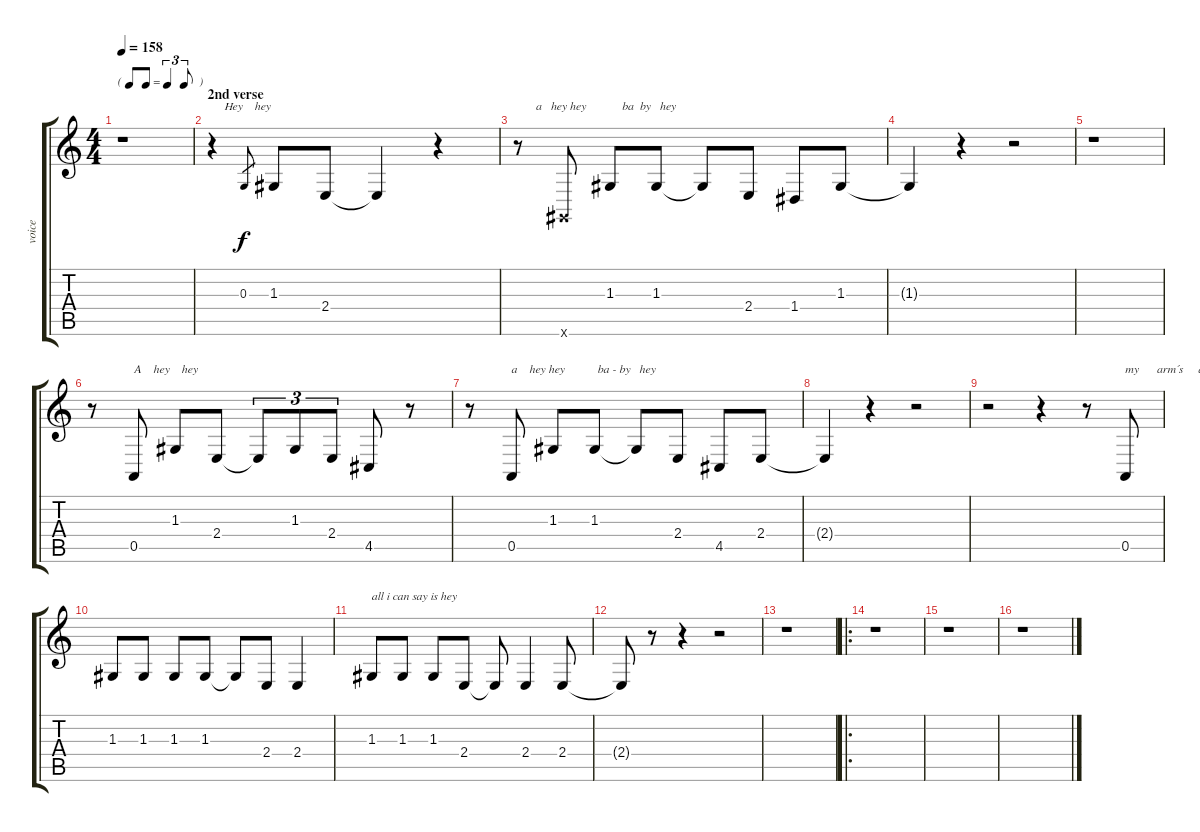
\track ("voice" "voice") {instrument lead6voice}
\staff {score tabs}
\tuning (E4 B3 G3 D3 A2 E2) {hide}
\ts (4 4)
\tf triplet8th
\tempo 158
\clef g2
\ks c
r.1{dy f} |
\section ("" "2nd verse")
r.4{txt "    Hey    hey"} 0.3.8{gr} 1.3.8 2.4.8 2.4{t}.4 r.4 |
r.8{txt "      a   hey hey            ba  by   hey"} 4.6{x}.8 1.3.8 1.3.8 1.3{t}.8 2.4.8 1.4.8 1.3.8 |
1.3{t}.4 r.4 r.2 |
r.1 |
r.8 0.5.8{txt "A    hey    hey"} 1.3.8 2.4.8 2.4{t}.8{tu (3 2)} 1.3.8{tu (3 2)} 2.4.8{tu (3 2)} 4.5.8 r.8 |
r.8 0.5.8{txt "a    hey hey           ba - by   hey"} 1.3.8 1.3.8 1.3{t}.8 2.4.8 4.5.8 2.4.8 |
2.4{t}.4 r.4 r.2 |
r.2 r.4 r.8 0.5.8{txt "my      arm´s     around   you     baby´s"} |
1.3.8 1.3.8 1.3.8 1.3.8 1.3{t}.8 2.4.8 2.4.4 |
1.3.8{txt "all i can say is hey"} 1.3.8 1.3.8 2.4.8 2.4{t}.8 2.4.4 2.4.8 |
2.4{t}.8 r.8 r.4 r.2 |
r.1 |
\ro
r.1 |
r.1 |
r.1
